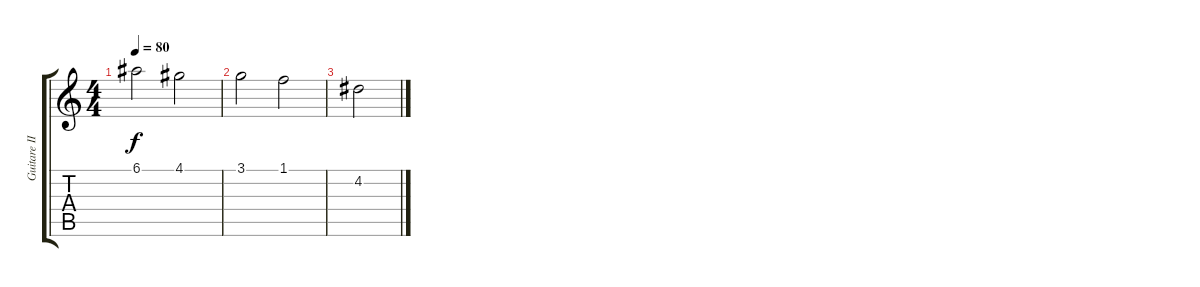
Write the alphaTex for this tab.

\track ("Guitare II(Disto)" "Guitare II") {instrument distortionguitar}
\staff {score tabs}
\tuning (E4 B3 G3 D3 A2 E2) {hide}
\ts (4 4)
\tempo 80
\clef g2
\ks c
6.1.2{dy f} 4.1.2 |
3.1.2 1.1.2 |
4.2.2
